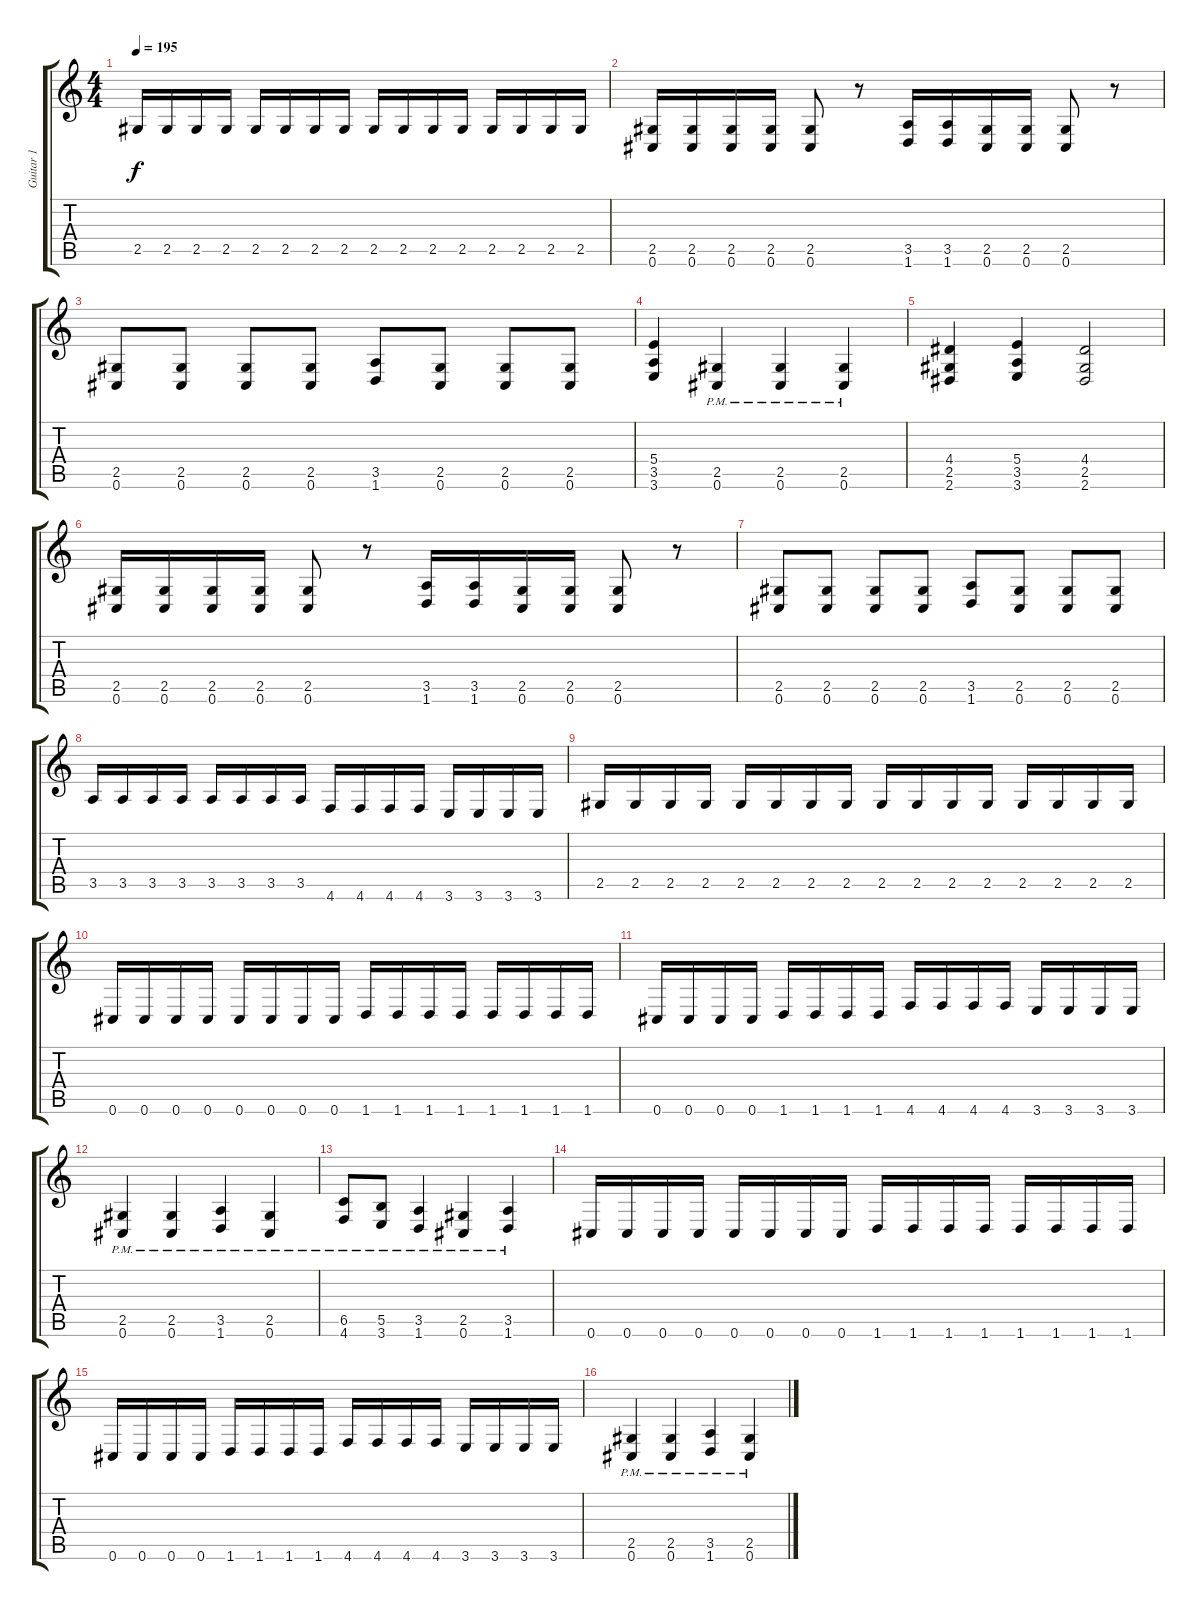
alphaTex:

\track ("Guitar 1" "Guitar 1") {instrument distortionguitar}
\staff {score tabs}
\tuning (Db4 Ab3 E3 B2 Gb2 Db2) {hide}
\ts (4 4)
\tempo 195
\clef g2
\ks c
2.5.16{dy f} 2.5.16 2.5.16 2.5.16 2.5.16 2.5.16 2.5.16 2.5.16 2.5.16 2.5.16 2.5.16 2.5.16 2.5.16 2.5.16 2.5.16 2.5.16 |
(2.5 0.6).16 (2.5 0.6).16 (2.5 0.6).16 (2.5 0.6).16 (2.5 0.6).8 r.8 (3.5 1.6).16 (3.5 1.6).16 (2.5 0.6).16 (2.5 0.6).16 (2.5 0.6).8 r.8 |
(2.5 0.6).8 (2.5 0.6).8 (2.5 0.6).8 (2.5 0.6).8 (3.5 1.6).8 (2.5 0.6).8 (2.5 0.6).8 (2.5 0.6).8 |
(5.4 3.5 3.6).4 (2.5{pm} 0.6{pm}).4 (2.5{pm} 0.6{pm}).4 (2.5{pm} 0.6{pm}).4 |
(4.4 2.5 2.6).4 (5.4 3.5 3.6).4 (4.4 2.5 2.6).2 |
(2.5 0.6).16 (2.5 0.6).16 (2.5 0.6).16 (2.5 0.6).16 (2.5 0.6).8 r.8 (3.5 1.6).16 (3.5 1.6).16 (2.5 0.6).16 (2.5 0.6).16 (2.5 0.6).8 r.8 |
(2.5 0.6).8 (2.5 0.6).8 (2.5 0.6).8 (2.5 0.6).8 (3.5 1.6).8 (2.5 0.6).8 (2.5 0.6).8 (2.5 0.6).8 |
3.5.16 3.5.16 3.5.16 3.5.16 3.5.16 3.5.16 3.5.16 3.5.16 4.6.16 4.6.16 4.6.16 4.6.16 3.6.16 3.6.16 3.6.16 3.6.16 |
2.5.16 2.5.16 2.5.16 2.5.16 2.5.16 2.5.16 2.5.16 2.5.16 2.5.16 2.5.16 2.5.16 2.5.16 2.5.16 2.5.16 2.5.16 2.5.16 |
0.6.16 0.6.16 0.6.16 0.6.16 0.6.16 0.6.16 0.6.16 0.6.16 1.6.16 1.6.16 1.6.16 1.6.16 1.6.16 1.6.16 1.6.16 1.6.16 |
0.6.16 0.6.16 0.6.16 0.6.16 1.6.16 1.6.16 1.6.16 1.6.16 4.6.16 4.6.16 4.6.16 4.6.16 3.6.16 3.6.16 3.6.16 3.6.16 |
(2.5{pm} 0.6{pm}).4 (2.5{pm} 0.6{pm}).4 (3.5{pm} 1.6{pm}).4 (2.5{pm} 0.6{pm}).4 |
(6.5{pm} 4.6{pm}).8 (5.5{pm} 3.6{pm}).8 (3.5{pm} 1.6{pm}).4 (2.5{pm} 0.6{pm}).4 (3.5{pm} 1.6{pm}).4 |
0.6.16 0.6.16 0.6.16 0.6.16 0.6.16 0.6.16 0.6.16 0.6.16 1.6.16 1.6.16 1.6.16 1.6.16 1.6.16 1.6.16 1.6.16 1.6.16 |
0.6.16 0.6.16 0.6.16 0.6.16 1.6.16 1.6.16 1.6.16 1.6.16 4.6.16 4.6.16 4.6.16 4.6.16 3.6.16 3.6.16 3.6.16 3.6.16 |
(2.5{pm} 0.6{pm}).4 (2.5{pm} 0.6{pm}).4 (3.5{pm} 1.6{pm}).4 (2.5{pm} 0.6{pm}).4
